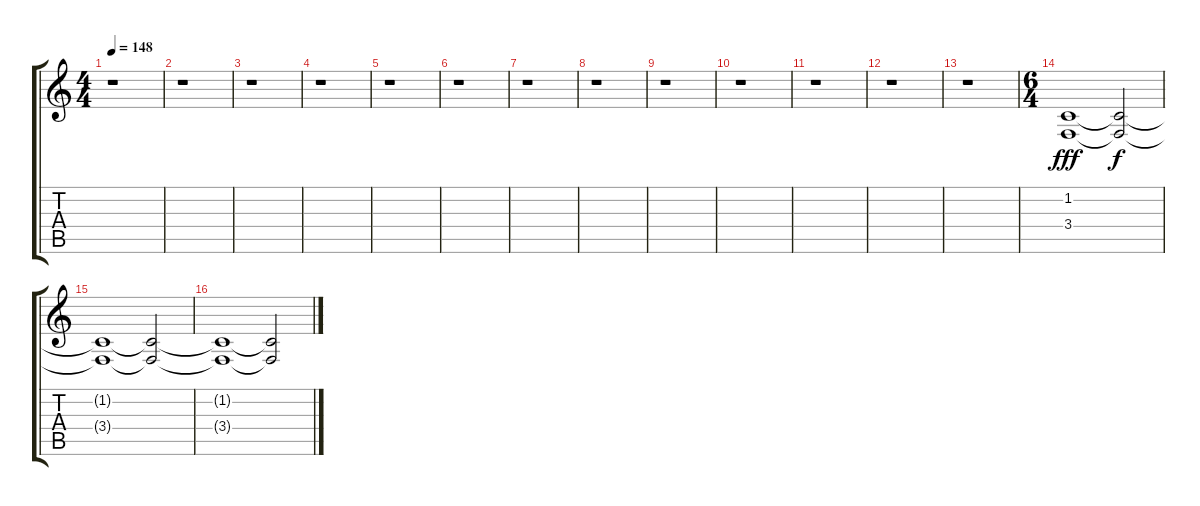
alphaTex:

\track "" {instrument synthvoice}
\staff {score tabs}
\tuning (E4 B3 G3 D3 A2 E2) {hide}
\ts (4 4)
\tempo 148
\clef g2
\ks c
r.1{dy f} |
r.1 |
r.1 |
r.1 |
r.1 |
r.1 |
r.1 |
r.1 |
r.1 |
r.1 |
r.1 |
r.1 |
r.1 |
\ts (6 4)
(1.2 3.4).1{dy fff} (1.2{t} 3.4{t}).2{dy f} |
(1.2{t} 3.4{t}).1 (1.2{t} 3.4{t}).2 |
(1.2{t} 3.4{t}).1 (1.2{t} 3.4{t}).2
